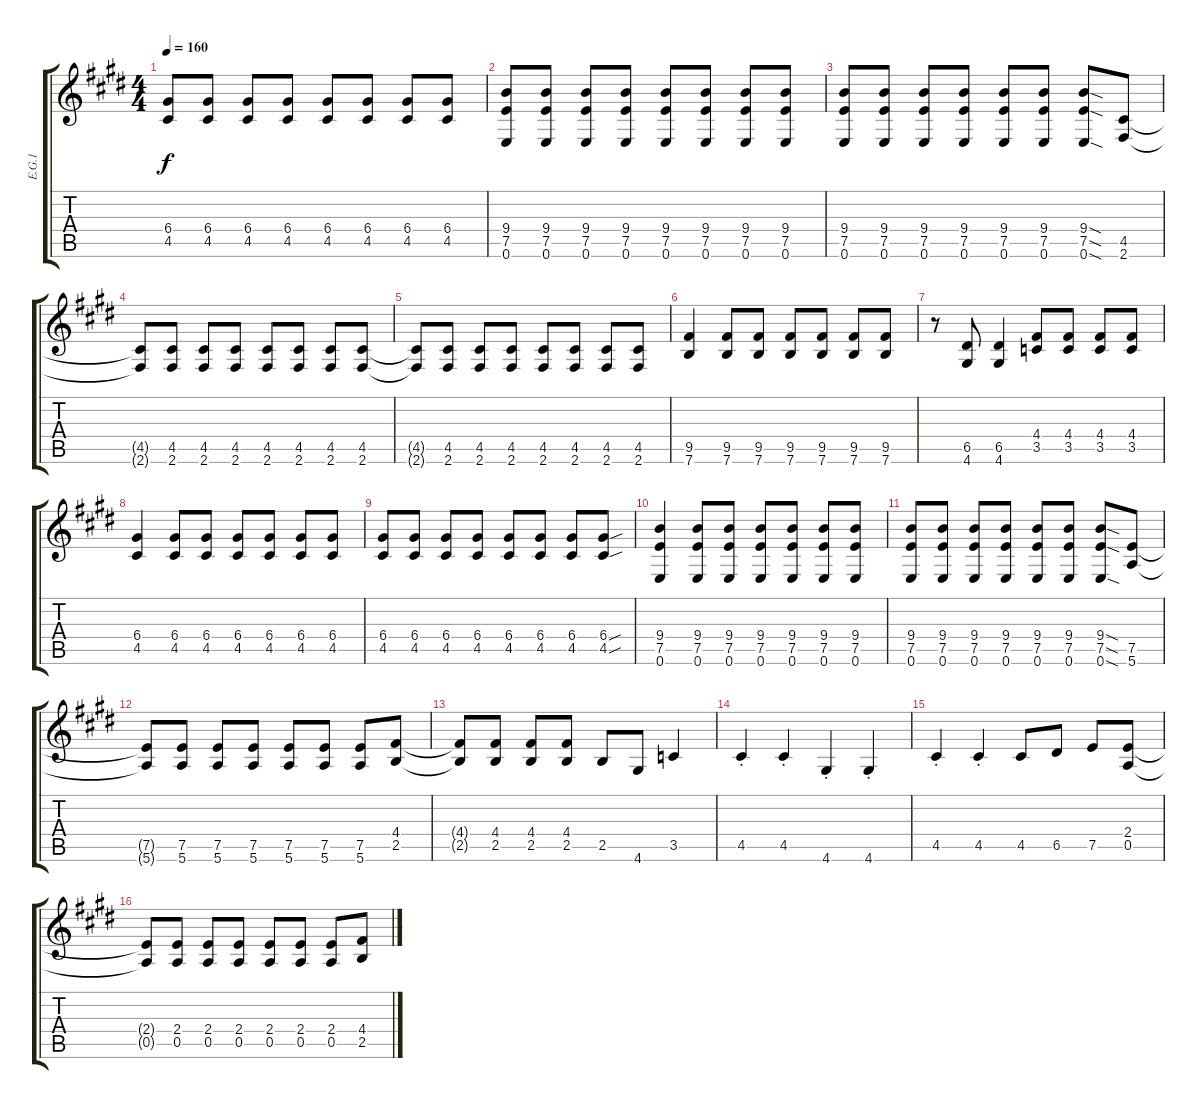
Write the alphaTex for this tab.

\track ("E.G.1" "E.G.1") {instrument distortionguitar}
\staff {score tabs}
\tuning (E4 B3 G3 D3 A2 E2) {hide}
\ts (4 4)
\tempo 160
\clef g2
\ks e
(6.4 4.5).8{dy f} (6.4 4.5).8 (6.4 4.5).8 (6.4 4.5).8 (6.4 4.5).8 (6.4 4.5).8 (6.4 4.5).8 (6.4 4.5).8 |
(9.4 7.5 0.6).8 (9.4 7.5 0.6).8 (9.4 7.5 0.6).8 (9.4 7.5 0.6).8 (9.4 7.5 0.6).8 (9.4 7.5 0.6).8 (9.4 7.5 0.6).8 (9.4 7.5 0.6).8 |
(9.4 7.5 0.6).8 (9.4 7.5 0.6).8 (9.4 7.5 0.6).8 (9.4 7.5 0.6).8 (9.4 7.5 0.6).8 (9.4 7.5 0.6).8 (9.4{sod} 7.5{sod} 0.6{sod}).8 (4.5 2.6).8 |
(4.5{t} 2.6{t}).8 (4.5 2.6).8 (4.5 2.6).8 (4.5 2.6).8 (4.5 2.6).8 (4.5 2.6).8 (4.5 2.6).8 (4.5 2.6).8 |
(4.5{t} 2.6{t}).8 (4.5 2.6).8 (4.5 2.6).8 (4.5 2.6).8 (4.5 2.6).8 (4.5 2.6).8 (4.5 2.6).8 (4.5 2.6).8 |
(9.5 7.6).4 (9.5 7.6).8 (9.5 7.6).8 (9.5 7.6).8 (9.5 7.6).8 (9.5 7.6).8 (9.5 7.6).8 |
r.8 (6.5 4.6).8 (6.5 4.6).4 (4.4 3.5).8 (4.4 3.5).8 (4.4 3.5).8 (4.4 3.5).8 |
(6.4 4.5).4 (6.4 4.5).8 (6.4 4.5).8 (6.4 4.5).8 (6.4 4.5).8 (6.4 4.5).8 (6.4 4.5).8 |
(6.4 4.5).8 (6.4 4.5).8 (6.4 4.5).8 (6.4 4.5).8 (6.4 4.5).8 (6.4 4.5).8 (6.4 4.5).8 (6.4{sou} 4.5{sou}).8 |
(9.4 7.5 0.6).4 (9.4 7.5 0.6).8 (9.4 7.5 0.6).8 (9.4 7.5 0.6).8 (9.4 7.5 0.6).8 (9.4 7.5 0.6).8 (9.4 7.5 0.6).8 |
(9.4 7.5 0.6).8 (9.4 7.5 0.6).8 (9.4 7.5 0.6).8 (9.4 7.5 0.6).8 (9.4 7.5 0.6).8 (9.4 7.5 0.6).8 (9.4{sod} 7.5{sod} 0.6{sod}).8 (7.5 5.6).8 |
(7.5{t} 5.6{t}).8 (7.5 5.6).8 (7.5 5.6).8 (7.5 5.6).8 (7.5 5.6).8 (7.5 5.6).8 (7.5 5.6).8 (4.4 2.5).8 |
(4.4{t} 2.5{t}).8 (4.4 2.5).8 (4.4 2.5).8 (4.4 2.5).8 2.5.8 4.6.8 3.5.4 |
4.5{st}.4 4.5{st}.4 4.6{st}.4 4.6{st}.4 |
4.5{st}.4 4.5{st}.4 4.5.8 6.5.8 7.5.8 (2.4 0.5).8 |
(2.4{t} 0.5{t}).8 (2.4 0.5).8 (2.4 0.5).8 (2.4 0.5).8 (2.4 0.5).8 (2.4 0.5).8 (2.4 0.5).8 (4.4 2.5).8
